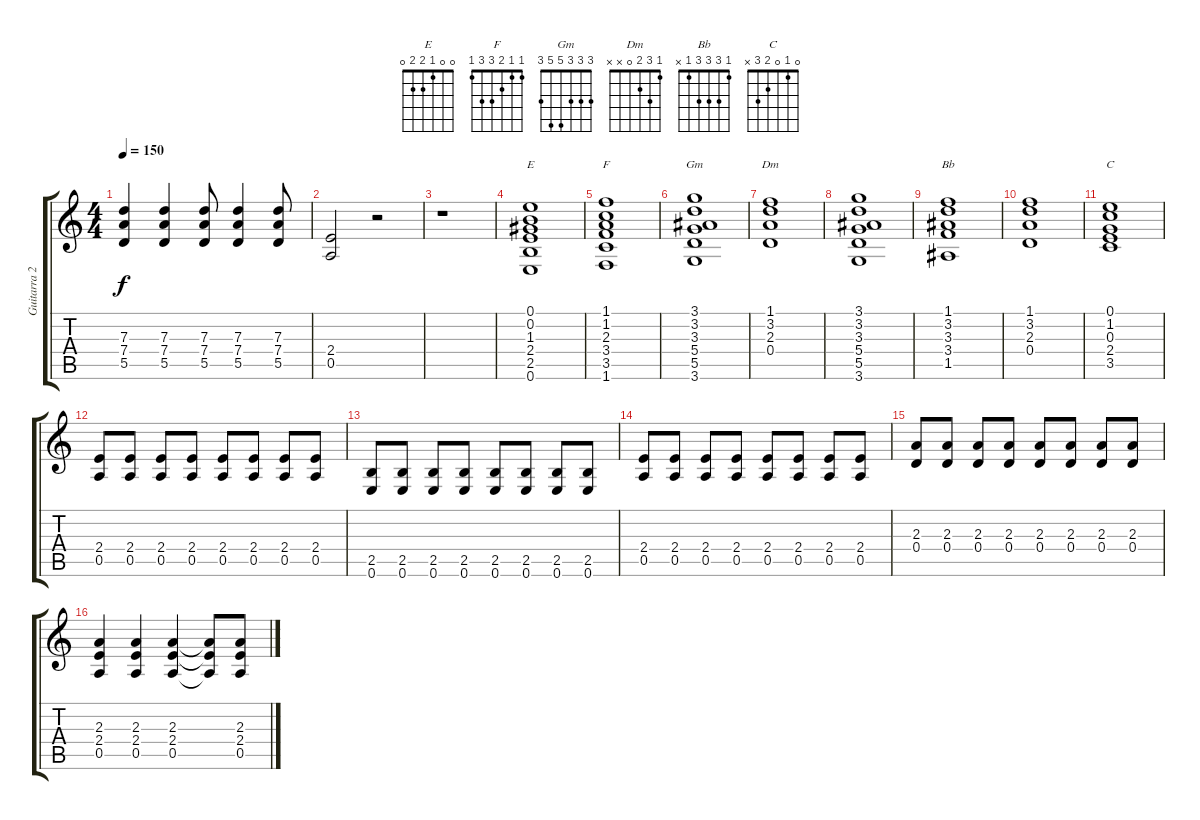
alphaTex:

\track ("Guitarra 2" "Guitarra 2") {instrument overdrivenguitar}
\staff {score tabs}
\tuning (E4 B3 G3 D3 A2 E2) {hide}
\chord ("E" 0 0 1 2 2 0)
\chord ("F" 1 1 2 3 3 1)
\chord ("Gm" 3 3 3 5 5 3)
\chord ("Dm" 1 3 2 0 x x)
\chord ("Bb" 1 3 3 3 1 x)
\chord ("C" 0 1 0 2 3 x)
\ts (4 4)
\tempo 150
\clef g2
\ks c
(7.3 7.4 5.5).4{dy f} (7.3 7.4 5.5).4 (7.3 7.4 5.5).8 (7.3 7.4 5.5).4 (7.3 7.4 5.5).8 |
(2.4 0.5).2 r.2 |
r.1 |
(0.1 0.2 1.3 2.4 2.5 0.6).1{ch "E" volume 5 balance 14} |
(1.1 1.2 2.3 3.4 3.5 1.6).1{ch "F"} |
(3.1 3.2 3.3 5.4 5.5 3.6).1{ch "Gm"} |
(1.1 3.2 2.3 0.4).1{ch "Dm"} |
(3.1 3.2 3.3 5.4 5.5 3.6).1 |
(1.1 3.2 3.3 3.4 1.5).1{ch "Bb"} |
(1.1 3.2 2.3 0.4).1 |
(0.1 1.2 0.3 2.4 3.5).1{ch "C"} |
(2.4 0.5).8{volume 8 balance 14} (2.4 0.5).8 (2.4 0.5).8 (2.4 0.5).8 (2.4 0.5).8 (2.4 0.5).8 (2.4 0.5).8 (2.4 0.5).8 |
(2.5 0.6).8 (2.5 0.6).8 (2.5 0.6).8 (2.5 0.6).8 (2.5 0.6).8 (2.5 0.6).8 (2.5 0.6).8 (2.5 0.6).8 |
(2.4 0.5).8 (2.4 0.5).8 (2.4 0.5).8 (2.4 0.5).8 (2.4 0.5).8 (2.4 0.5).8 (2.4 0.5).8 (2.4 0.5).8 |
(2.3 0.4).8 (2.3 0.4).8 (2.3 0.4).8 (2.3 0.4).8 (2.3 0.4).8 (2.3 0.4).8 (2.3 0.4).8 (2.3 0.4).8 |
(2.3 2.4 0.5).4{volume 10} (2.3 2.4 0.5).4 (2.3 2.4 0.5).4 (2.3{t} 2.4{t} 0.5{t}).8 (2.3 2.4 0.5).8
